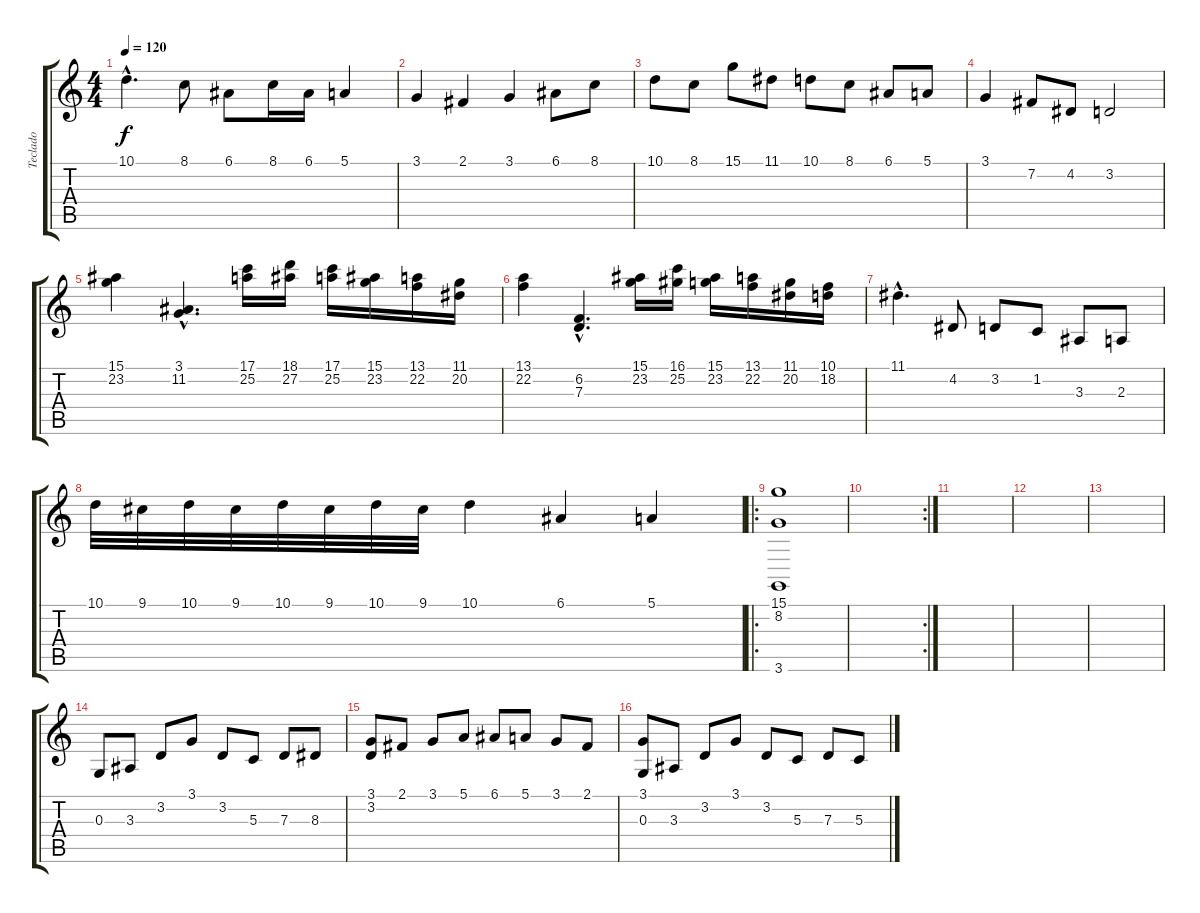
\track ("Teclado" "Teclado") {instrument harpsichord}
\staff {score tabs}
\tuning (E4 B3 G3 D3 A2 E2) {hide}
\ts (4 4)
\tempo 120
\clef g2
\ks c
10.1{hac}.4{d dy f instrument harpsichord} 8.1.8 6.1.8 8.1.16 6.1.16 5.1.4 |
3.1.4 2.1.4 3.1.4 6.1.8 8.1.8 |
10.1.8 8.1.8 15.1.8 11.1.8 10.1.8 8.1.8 6.1.8 5.1.8 |
3.1.4 7.2.8 4.2.8 3.2.2 |
(15.1 23.2).4 (3.1{hac} 11.2{hac}).4{d} (17.1 25.2).16 (18.1 27.2).16 (17.1 25.2).16 (15.1 23.2).16 (13.1 22.2).16 (11.1 20.2).16 |
(13.1 22.2).4 (6.2{hac} 7.3{hac}).4{d} (15.1 23.2).16 (16.1 25.2).16 (15.1 23.2).16 (13.1 22.2).16 (11.1 20.2).16 (10.1 18.2).16 |
11.1{hac}.4{d} 4.2.8 3.2.8 1.2.8 3.3.8 2.3.8 |
10.1.32 9.1.32 10.1.32 9.1.32 10.1.32 9.1.32 10.1.32 9.1.32 10.1.4 6.1.4 5.1.4 |
\ro
(15.1 8.2 3.6).1 |
\rc 2
|
|
|
|
0.3.8 3.3.8 3.2.8 3.1.8 3.2.8 5.3.8 7.3.8 8.3.8 |
(3.1 3.2).8 2.1.8 3.1.8 5.1.8 6.1.8 5.1.8 3.1.8 2.1.8 |
(3.1 0.3).8 3.3.8 3.2.8 3.1.8 3.2.8 5.3.8 7.3.8 5.3.8
